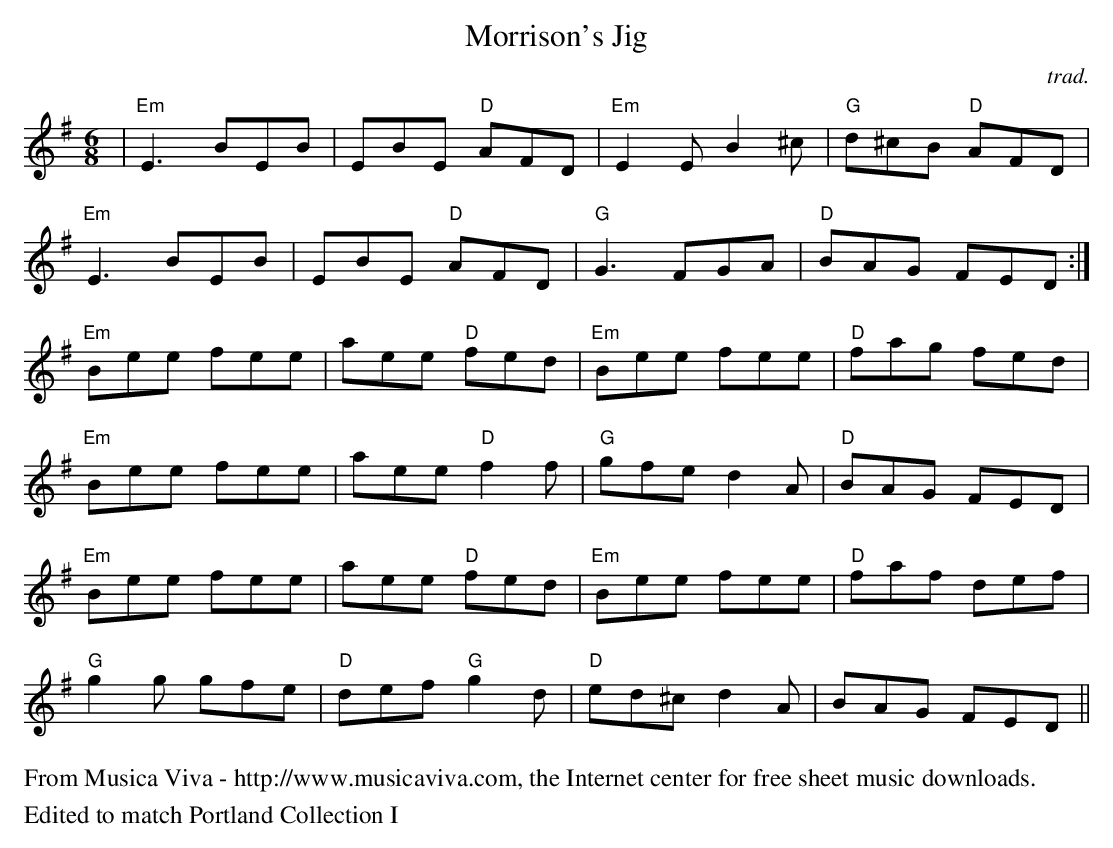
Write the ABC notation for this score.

X:1
T: Morrison's Jig
C: trad.
M:6/8
L:1/8
K:Em
|"Em"E3 BEB | EBE "D"AFD | "Em"E2 E B2 ^c | "G"d^cB "D"AFD|
"Em"E3 BEB | EBE "D"AFD | "G"G3 FGA | "D"BAG FED :|
"Em"Bee fee | aee "D"fed | "Em"Bee fee | "D"fag fed |
"Em"Bee fee | aee "D"f2 f | "G"gfe d2A | "D"BAG FED |
"Em"Bee fee | aee "D"fed | "Em"Bee fee | "D"faf def |
"G"g2 g gfe|"D"def "G"g2 d | "D"ed^c d2 A|BAG FED||
